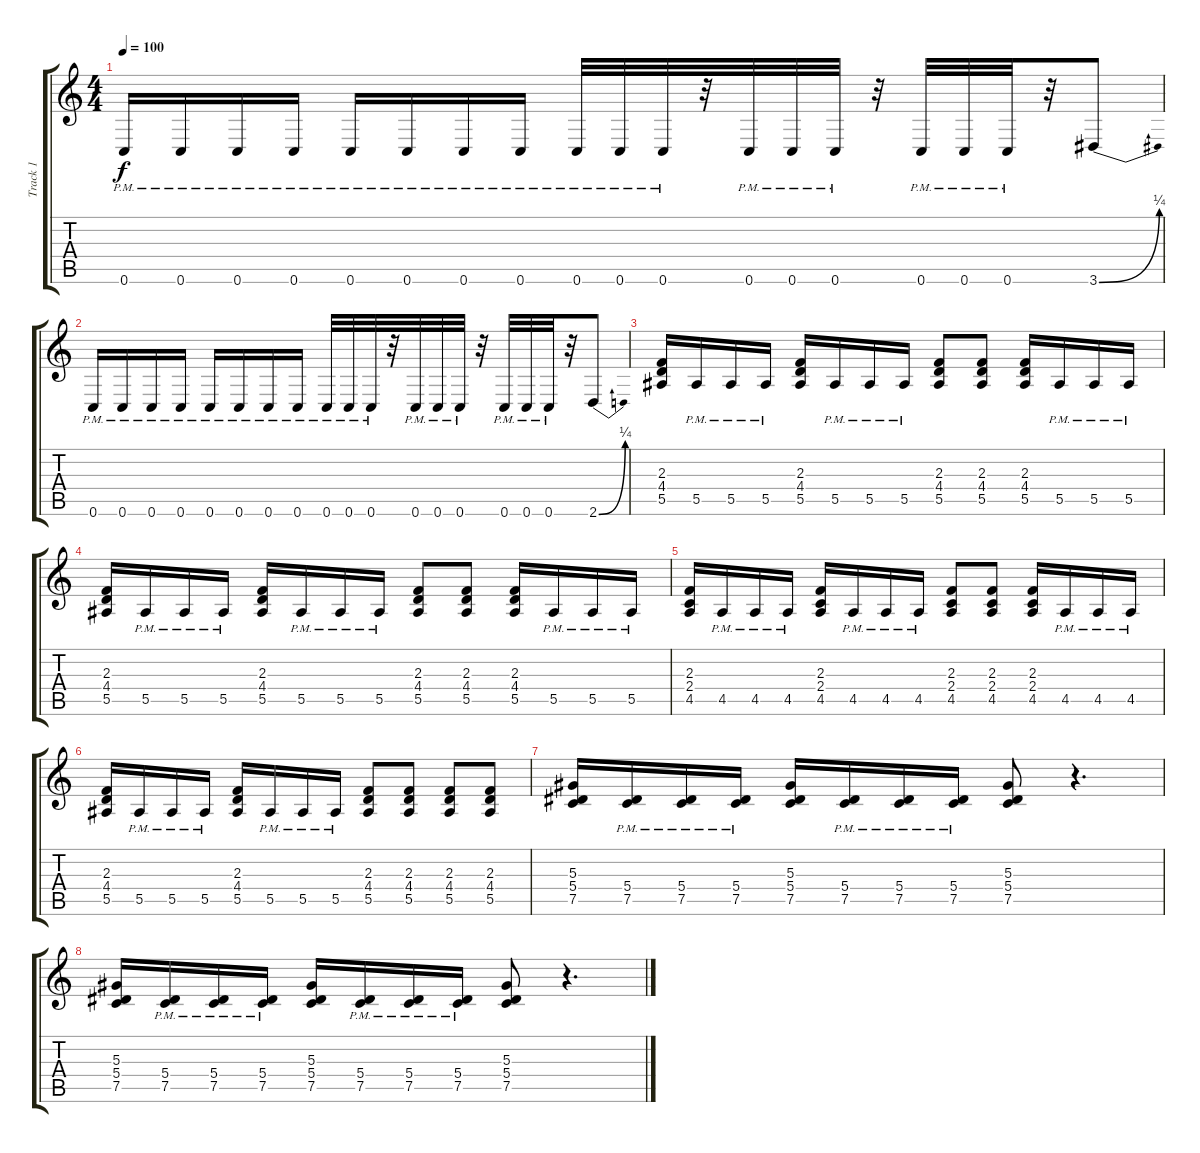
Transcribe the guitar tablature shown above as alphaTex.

\track ("Track 1" "Track 1") {instrument distortionguitar}
\staff {score tabs}
\tuning (C4 G3 Eb3 Bb2 F2 C2) {hide}
\ts (4 4)
\tempo 100
\clef g2
\ks c
0.6{pm}.16{dy f} 0.6{pm}.16 0.6{pm}.16 0.6{pm}.16 0.6{pm}.16 0.6{pm}.16 0.6{pm}.16 0.6{pm}.16 0.6{pm}.32 0.6{pm}.32 0.6{pm}.32 r.32 0.6{pm}.32 0.6{pm}.32 0.6{pm}.32 r.32 0.6{pm}.32 0.6{pm}.32 0.6{pm}.32 r.32 3.6{be (bend 0 0 60 1)}.8 |
0.6{pm}.16 0.6{pm}.16 0.6{pm}.16 0.6{pm}.16 0.6{pm}.16 0.6{pm}.16 0.6{pm}.16 0.6{pm}.16 0.6{pm}.32 0.6{pm}.32 0.6{pm}.32 r.32 0.6{pm}.32 0.6{pm}.32 0.6{pm}.32 r.32 0.6{pm}.32 0.6{pm}.32 0.6{pm}.32 r.32 2.6{be (bend 0 0 60 1)}.8 |
(2.3 4.4 5.5).16 5.5{pm}.16 5.5{pm}.16 5.5{pm}.16 (2.3 4.4 5.5).16 5.5{pm}.16 5.5{pm}.16 5.5{pm}.16 (2.3 4.4 5.5).8 (2.3 4.4 5.5).8 (2.3 4.4 5.5).16 5.5{pm}.16 5.5{pm}.16 5.5{pm}.16 |
(2.3 4.4 5.5).16 5.5{pm}.16 5.5{pm}.16 5.5{pm}.16 (2.3 4.4 5.5).16 5.5{pm}.16 5.5{pm}.16 5.5{pm}.16 (2.3 4.4 5.5).8 (2.3 4.4 5.5).8 (2.3 4.4 5.5).16 5.5{pm}.16 5.5{pm}.16 5.5{pm}.16 |
(2.3 2.4 4.5).16 4.5{pm}.16 4.5{pm}.16 4.5{pm}.16 (2.3 2.4 4.5).16 4.5{pm}.16 4.5{pm}.16 4.5{pm}.16 (2.3 2.4 4.5).8 (2.3 2.4 4.5).8 (2.3 2.4 4.5).16 4.5{pm}.16 4.5{pm}.16 4.5{pm}.16 |
(2.3 4.4 5.5).16 5.5{pm}.16 5.5{pm}.16 5.5{pm}.16 (2.3 4.4 5.5).16 5.5{pm}.16 5.5{pm}.16 5.5{pm}.16 (2.3 4.4 5.5).8 (2.3 4.4 5.5).8 (2.3 4.4 5.5).8 (2.3 4.4 5.5).8 |
(5.3 5.4 7.5).16 (5.4{pm} 7.5{pm}).16 (5.4{pm} 7.5{pm}).16 (5.4{pm} 7.5{pm}).16 (5.3 5.4 7.5).16 (5.4{pm} 7.5{pm}).16 (5.4{pm} 7.5{pm}).16 (5.4{pm} 7.5{pm}).16 (5.3 5.4 7.5).8 r.4{d} |
(5.3 5.4 7.5).16 (5.4{pm} 7.5{pm}).16 (5.4{pm} 7.5{pm}).16 (5.4{pm} 7.5{pm}).16 (5.3 5.4 7.5).16 (5.4{pm} 7.5{pm}).16 (5.4{pm} 7.5{pm}).16 (5.4{pm} 7.5{pm}).16 (5.3 5.4 7.5).8 r.4{d}
